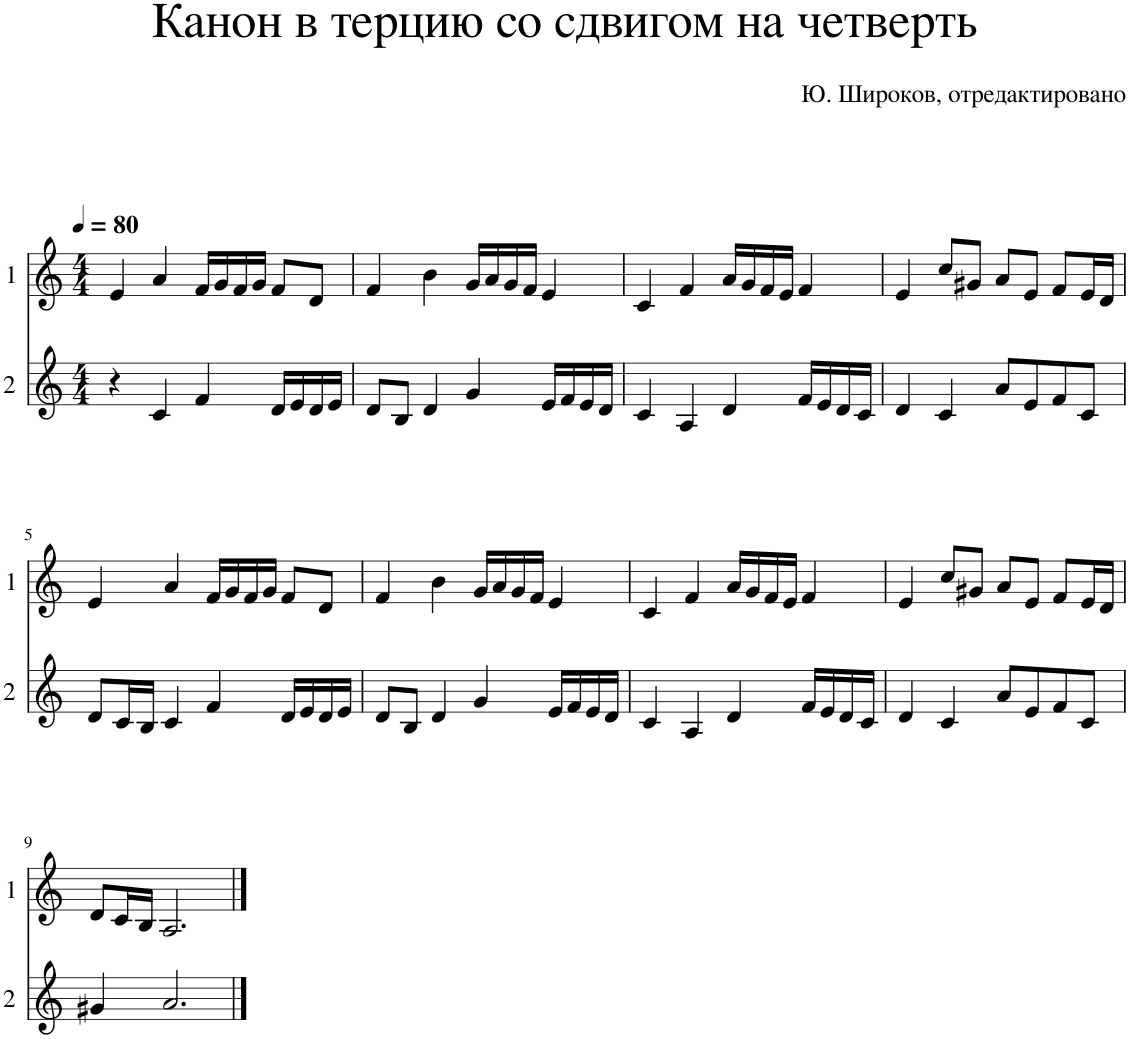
**kern	**kern
*part2	*part1
*staff2	*staff1
*I"2	*I"1
*clefG2	*clefG2
*k[]	*k[]
*M4/4	*M4/4
*MM80	*MM80
=1	=1
4r	4e/
4c/	4a/
4f/	16f/LL
.	16g/
.	16f/
.	16g/JJ
16d/LL	8f/L
16e/	.
16d/	8d/J
16e/JJ	.
=2	=2
8d/L	4f/
8B/J	.
4d/	4b\
4g/	16g/LL
.	16a/
.	16g/
.	16f/JJ
16e/LL	4e/
16f/	.
16e/	.
16d/JJ	.
=3	=3
4c/	4c/
4A/	4f/
4d/	16a/LL
.	16g/
.	16f/
.	16e/JJ
16f/LL	4f/
16e/	.
16d/	.
16c/JJ	.
=4	=4
4d/	4e/
4c/	8cc/L
.	8g#X/J
8a/L	8a/L
8e/	8e/J
8f/	8f/L
8c/J	16e/L
.	16d/JJ
!!LO:LB:g=z
=5	=5
8d/L	4e/
16c/L	.
16B/JJ	.
4c/	4a/
4f/	16f/LL
.	16g/
.	16f/
.	16g/JJ
16d/LL	8f/L
16e/	.
16d/	8d/J
16e/JJ	.
=6	=6
8d/L	4f/
8B/J	.
4d/	4b\
4g/	16g/LL
.	16a/
.	16g/
.	16f/JJ
16e/LL	4e/
16f/	.
16e/	.
16d/JJ	.
=7	=7
4c/	4c/
4A/	4f/
4d/	16a/LL
.	16g/
.	16f/
.	16e/JJ
16f/LL	4f/
16e/	.
16d/	.
16c/JJ	.
=8	=8
4d/	4e/
4c/	8cc/L
.	8g#X/J
8a/L	8a/L
8e/	8e/J
8f/	8f/L
8c/J	16e/L
.	16d/JJ
!!LO:LB:g=z
=9	=9
4g#X/	8d/L
.	16c/L
.	16B/JJ
2.a/	2.A/
==	==
*-	*-
